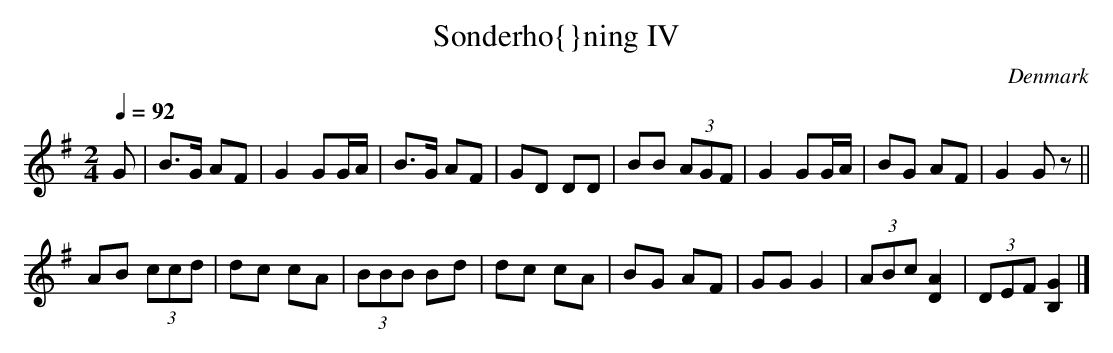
X:1
T:Sonderh\o{}ning IV
Q:1/4=92
M:2/4
L:1/8
O:Denmark
K:G
G|\
B>G AF| G2 GG/A/| B>G AF| GD DD|\
BB (3AGF| G2 GG/A/| BG AF| G2 Gz||
AB (3ccd| dc cA| (3BBB Bd| dc cA|\
BG AF| GG G2| (3ABc [A2D2]| (3DEF [G2B,2]|]
